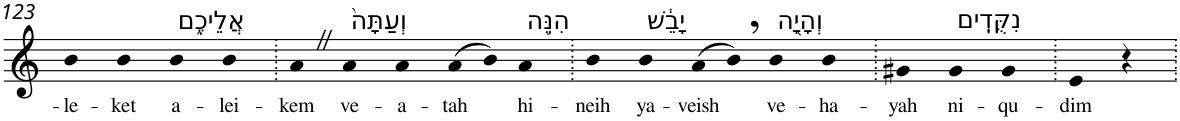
**kern	**text
*part1	*part1
*staff1	*staff1
*I"Piano	*
*I'Pno	*
!!LO:PB:g=z
*clefG2	*
*k[]	*
=123	=123
!	!LO:LY:b
4b	-le-
!	!LO:LY:b
4b	-ket
!LO:TX:a:t=אֲלֵיכֶ֑ם	!
!	!LO:LY:b
4b	a-
!	!LO:LY:b
4b	-lei-
=124.	=124.
!	!LO:LY:b
4aZ	-kem
!LO:TX:a:t=וְעַתָּה֙	!
!	!LO:LY:b
4a	ve-
!	!LO:LY:b
4a	-a-
!	!LO:LY:b
(>8a	-tah
8b)	.
!LO:TX:a:t=הִנֵּ֣ה	!
!	!LO:LY:b
4a	hi-
=125.	=125.
!	!LO:LY:b
4b	-neih
!LO:TX:a:t=יָבֵ֔שׁ	!
!	!LO:LY:b
4b	ya-
!	!LO:LY:b
(>8a	-veish
8b,)	.
!LO:TX:a:t=וְהָיָ֖ה	!
!	!LO:LY:b
4b	ve-
!	!LO:LY:b
4b	-ha-
=126.	=126.
!	!LO:LY:b
4g#X	-yah
!LO:TX:a:t=נִקֻּדִֽים	!
!	!LO:LY:b
4g#	ni-
!	!LO:LY:b
4g#	-qu-
=127.	=127.
!	!LO:LY:b
4e	-dim
4r	.
=.	=.
*-	*-
